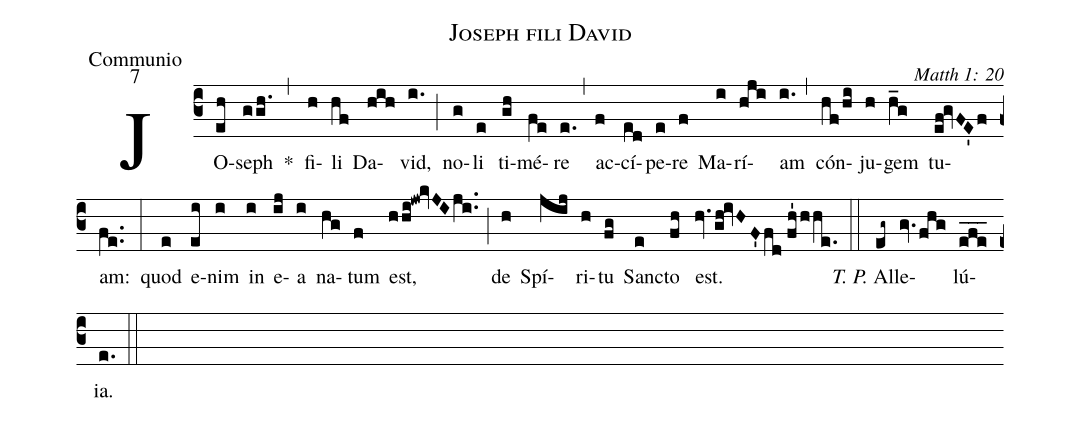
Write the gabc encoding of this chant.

name: Joseph fili David;
office-part: Communio;
mode: 7;
commentary: Matth 1: 20;
%%
(c3) JO(eh)seph(ggh.) *(,)
fi(h)li(hf) Da(hih)vid,(i.) (;) no(g)li(e) ti(gh)mé(fe)re(e.) (,) ac(f)cí(ed)pe(e)re(f) Ma(i)rí(hji)am(i.) (,) cón(hf/hi)ju(h)gem(h_g) tu(ef!gvFE'f)am:(fe..) (:)
quod(e) e(ei)nim(i) in(i) e(ij)a(i) na(hg)tum(f) est,(hhi!jw!kvJIji..) (;) de(h) Spí(jij)ri(h)tu(fg) Sanc(e)to(fh) est.(hv.gh!ivHF'fd//fh'hhe.) (::)
<i>T. P.</i> Al(eg~)le(gv.fhg)lú(efe___)ia.(e.) (::)
